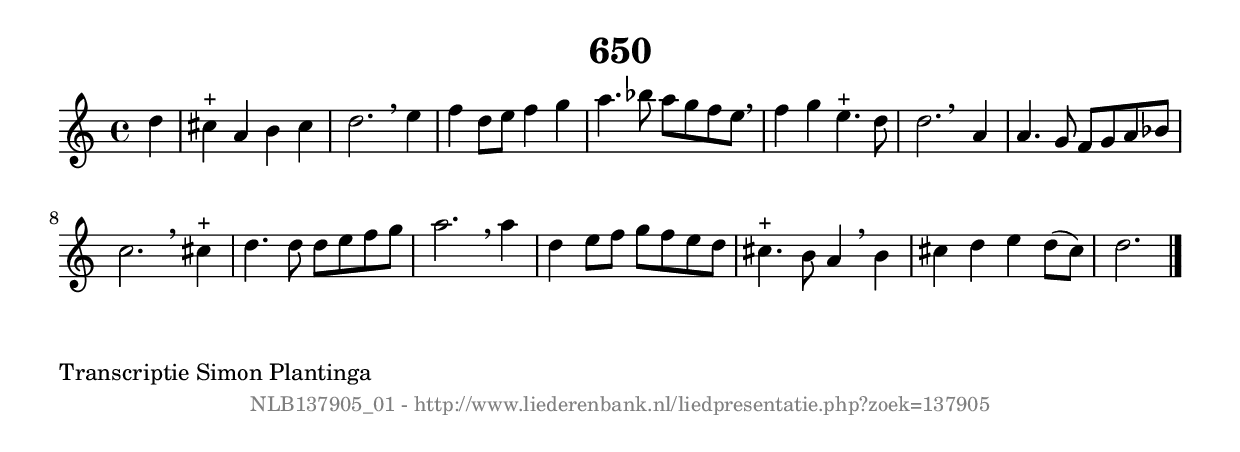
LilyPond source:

%
% produced by wce2krn 1.64 (7 June 2014)
%
\version"2.16"
#(append! paper-alist '(("long" . (cons (* 210 mm) (* 2000 mm)))))
#(set-default-paper-size "long")
sb = {\breathe}
mBreak = {\breathe }
bBreak = {\breathe }
x = {\once\override NoteHead #'style = #'cross }
gl=\glissando
itime={\override Staff.TimeSignature #'stencil = ##f }
ficta = {\once\set suggestAccidentals = ##t}
fine = {\once\override Score.RehearsalMark #'self-alignment-X = #1 \mark \markup {\italic{Fine}}}
dc = {\once\override Score.RehearsalMark #'self-alignment-X = #1 \mark \markup {\italic{D.C.}}}
dcf = {\once\override Score.RehearsalMark #'self-alignment-X = #1 \mark \markup {\italic{D.C. al Fine}}}
dcc = {\once\override Score.RehearsalMark #'self-alignment-X = #1 \mark \markup {\italic{D.C. al Coda}}}
ds = {\once\override Score.RehearsalMark #'self-alignment-X = #1 \mark \markup {\italic{D.S.}}}
dsf = {\once\override Score.RehearsalMark #'self-alignment-X = #1 \mark \markup {\italic{D.S. al Fine}}}
dsc = {\once\override Score.RehearsalMark #'self-alignment-X = #1 \mark \markup {\italic{D.S. al Coda}}}
pv = {\set Score.repeatCommands = #'((volta "1"))}
sv = {\set Score.repeatCommands = #'((volta "2"))}
tv = {\set Score.repeatCommands = #'((volta "3"))}
qv = {\set Score.repeatCommands = #'((volta "4"))}
xv = {\set Score.repeatCommands = #'((volta #f))}
\header{ tagline = ""
title = "650"
}
\score {{
\key d \dorian
\relative g'
{
\set melismaBusyProperties = #'()
\partial 32*8
\time 4/4
\tempo 4=120
\override Score.MetronomeMark #'transparent = ##t
\override Score.RehearsalMark #'break-visibility = #(vector #t #t #f)
d'4 | cis4^"+" a4 b4 cis4 | d2. \sb e4 | f4 d8 e8 f4 g4 | a4. bes8 a8 g8 f8 e8 \sb | f4 g4 e4.^"+" d8 | d2. \bar ":|:" \bBreak
a4 | a4. g8 f8 g8 a8 bes8 | c2. \sb cis4^"+" | d4. d8 d8 e8 f8 g8 | a2. \mBreak
a4 | d,4 e8 f8 g8 f8 e8 d8 | cis4.^"+" b8 a4 \sb b4 | cis4 d4 e4 d8( cis8) | d2. \bar "|."
 }}
 \midi { }
 \layout {
            indent = 0.0\cm
}
}
\markup { \wordwrap-string #" 
Transcriptie Simon Plantinga
"}
\markup { \vspace #0 } \markup { \with-color #grey \fill-line { \center-column { \smaller "NLB137905_01 - http://www.liederenbank.nl/liedpresentatie.php?zoek=137905" } } }
